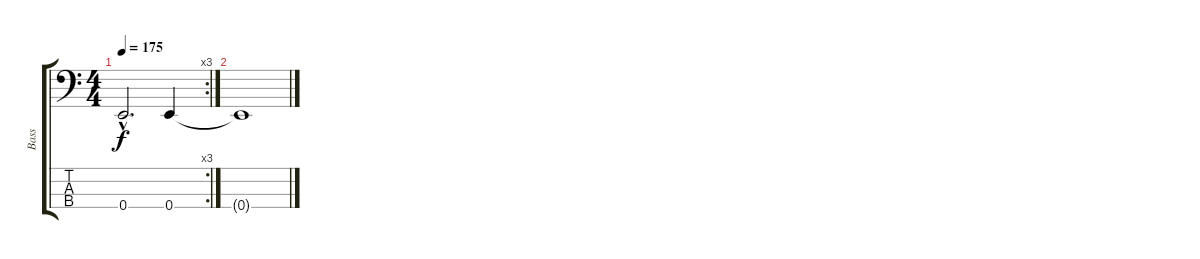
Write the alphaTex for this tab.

\track ("Bass" "Bass") {instrument acousticguitarnylon}
\staff {score tabs}
\tuning (G2 D2 A1 E1) {hide}
\rc 3
\ts (4 4)
\tempo 175
\clef f4
\ks c
0.4{hac t}.2{d dy f} 0.4.4 |
0.4{t}.1
